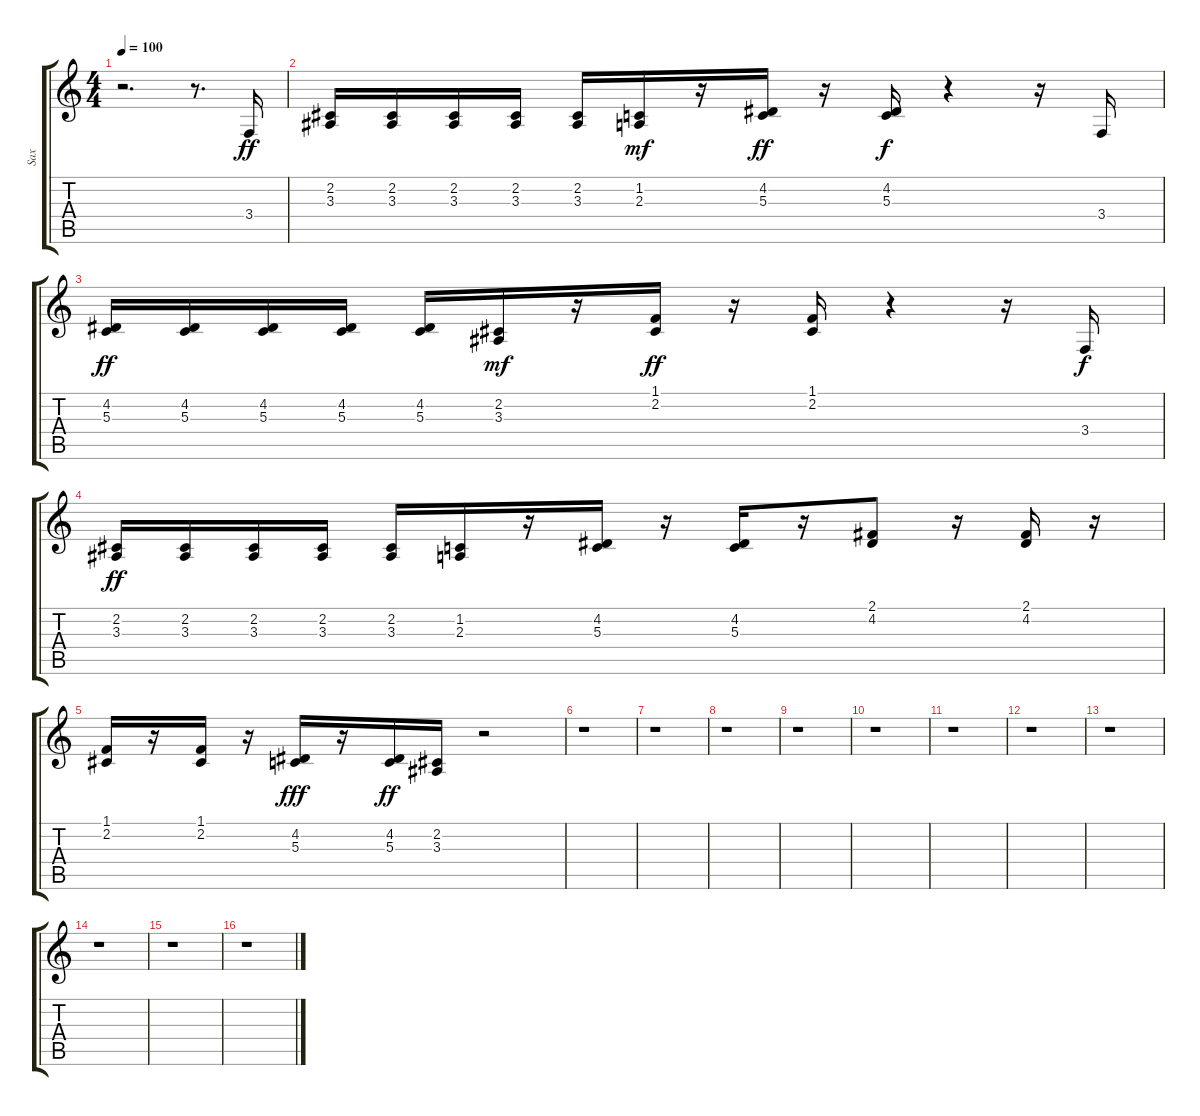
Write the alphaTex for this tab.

\track ("Sax" "Sax") {instrument tenorsax}
\staff {score tabs}
\tuning (E4 B3 G3 D3 A2 E2) {hide}
\ts (4 4)
\tempo 100
\clef g2
\ks c
r.2{d dy ff} r.8{d} 3.4.16 |
(2.2 3.3).16 (2.2 3.3).16 (2.2 3.3).16 (2.2 3.3).16 (2.2 3.3).16 (1.2 2.3).16{dy mf} r.16 (4.2 5.3).16{dy ff} r.16 (4.2 5.3).16{dy f} r.4 r.16 3.4.16 |
(4.2 5.3).16{dy ff} (4.2 5.3).16 (4.2 5.3).16 (4.2 5.3).16 (4.2 5.3).16 (2.2 3.3).16{dy mf} r.16 (1.1 2.2).16{dy ff} r.16 (1.1 2.2).16 r.4 r.16 3.4.16{dy f} |
(2.2 3.3).16{dy ff} (2.2 3.3).16 (2.2 3.3).16 (2.2 3.3).16 (2.2 3.3).16 (1.2 2.3).16 r.16 (4.2 5.3).16 r.16 (4.2 5.3).16 r.16 (2.1 4.2).8 r.16 (2.1 4.2).16 r.16 |
(1.1 2.2).16 r.16 (1.1 2.2).16 r.16 (4.2 5.3).16{dy fff} r.16 (4.2 5.3).16{dy ff} (2.2 3.3).16 r.2 |
r.1 |
r.1 |
r.1 |
r.1 |
r.1 |
r.1 |
r.1 |
r.1 |
r.1 |
r.1 |
r.1
